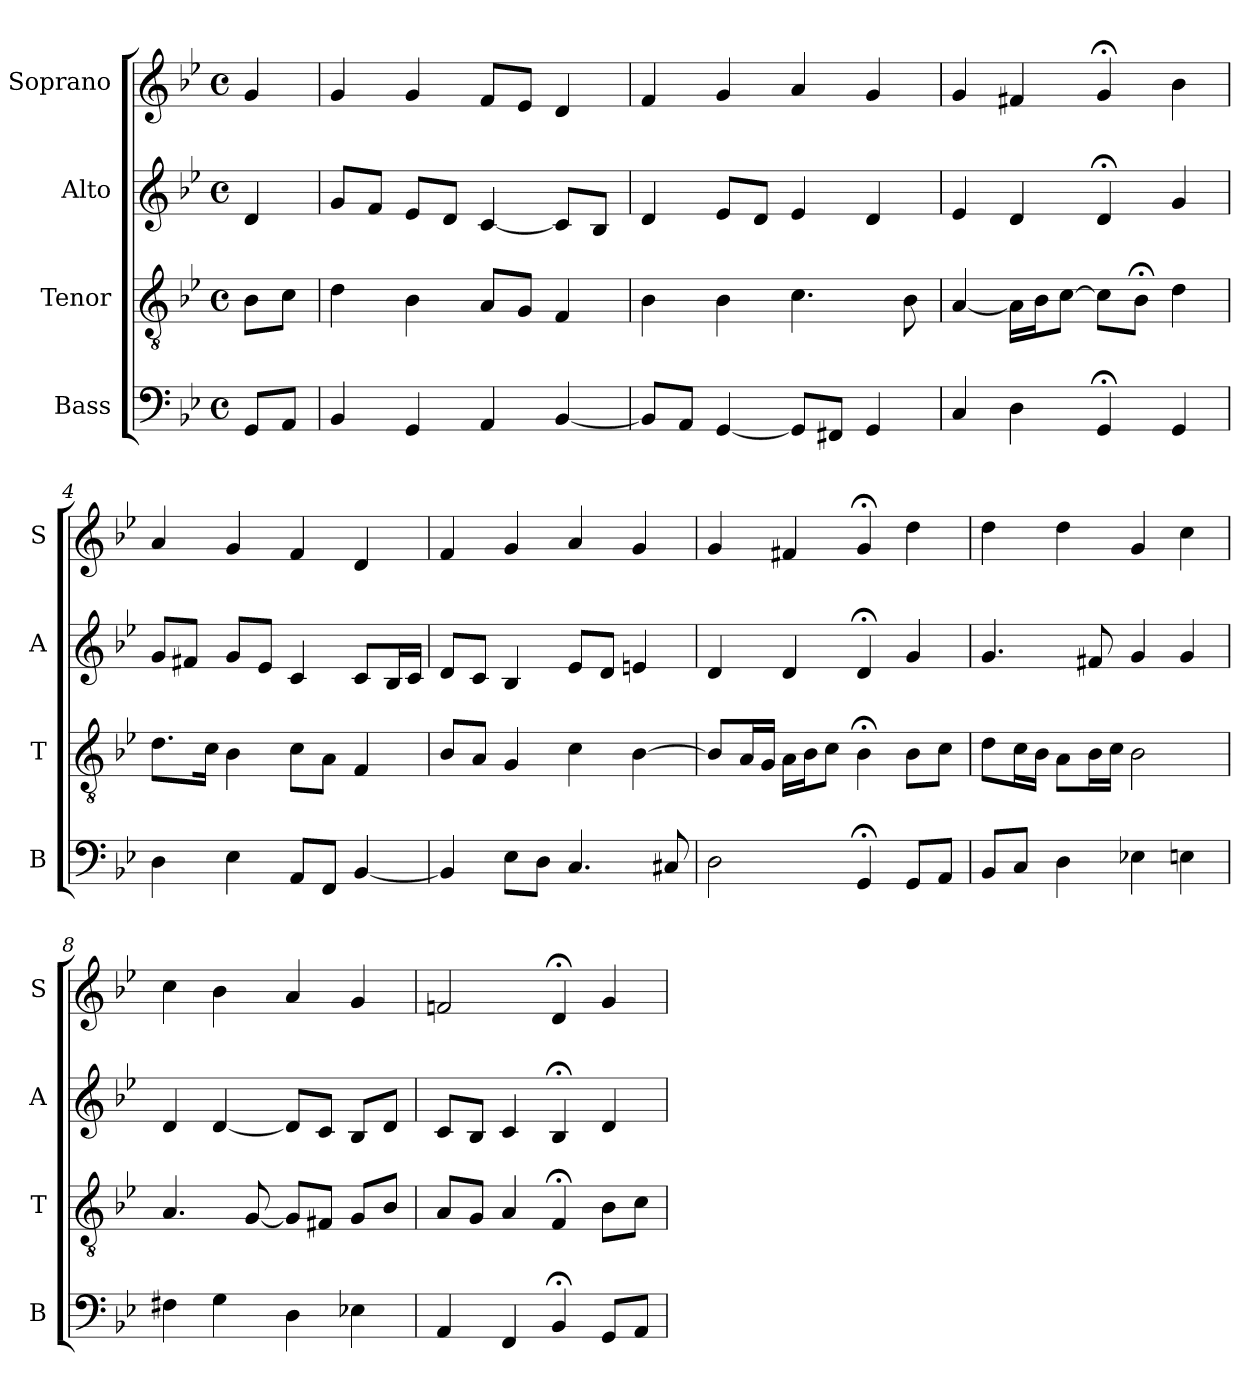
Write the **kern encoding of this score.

**kern	**kern	**kern	**kern
*part4	*part3	*part2	*part1
*staff4	*staff3	*staff2	*staff1
*I"Bass	*I"Tenor	*I"Alto	*I"Soprano
*I'B	*I'T	*I'A	*I'S
*clefF4	*clefGv2	*clefG2	*clefG2
*k[b-e-]	*k[b-e-]	*k[b-e-]	*k[b-e-]
*g:	*g:	*g:	*g:
*M4/4	*M4/4	*M4/4	*M4/4
*met(c)	*met(c)	*met(c)	*met(c)
*MM100	*MM100	*MM100	*MM100
=	=	=	=
8GGL	8B-L	4d	4g
8AAJ	8cJ	.	.
=1	=1	=1	=1
4BB-	4d	8gL	4g
.	.	8fJ	.
4GG	4B-	8e-L	4g
.	.	8dJ	.
4AA	8AL	[4c	8fL
.	8GJ	.	8e-J
[4BB-	4F	8cL]	4d
.	.	8B-J	.
=2	=2	=2	=2
8BB-L]	4B-	4d	4f
8AAJ	.	.	.
[4GG	4B-	8e-L	4g
.	.	8dJ	.
8GGL]	4.c	4e-	4a
8FF#XJ	.	.	.
4GG	.	4d	4g
.	8B-	.	.
=3	=3	=3	=3
4C	[4A	4e-	4g
4D	16ALL]	4d	4f#X
.	16B-J	.	.
.	[8cJ	.	.
4GG;<	8cL]	4d;<	4g;<
.	8B-;<J	.	.
4GG	4d	4g	4b-
=4	=4	=4	=4
4D	8.dL	8gL	4a
.	.	8f#XJ	.
.	16cJk	.	.
4E-	4B-	8gL	4g
.	.	8e-J	.
8AAL	8cL	4c	4f
8FFJ	8AJ	.	.
[4BB-	4F	8cL	4d
.	.	16B-L	.
.	.	16cJJ	.
=5	=5	=5	=5
4BB-]	8B-L	8dL	4f
.	8AJ	8cJ	.
8E-L	4G	4B-	4g
8DJ	.	.	.
4.C	4c	8e-L	4a
.	.	8dJ	.
.	[4B-	4en	4g
8C#X	.	.	.
=6	=6	=6	=6
2Di	8B-iL]	4di	4gi
.	16AL	.	.
.	16GJJ	.	.
.	16ALL	4d	4f#X
.	16B-J	.	.
.	8cJ	.	.
4GG;<	4B-;<	4d;<	4g;<
8GGL	8B-L	4g	4dd
8AAJ	8cJ	.	.
=7	=7	=7	=7
8BB-L	8dL	4.g	4dd
8CJ	16cL	.	.
.	16B-JJ	.	.
4D	8AL	.	4dd
.	16B-L	8f#X	.
.	16cJJ	.	.
4E-X	2B-	4g	4g
4En	.	4g	4cc
=8	=8	=8	=8
4F#X	4.A	4d	4cc
4G	.	[4d	4b-
.	[8G	.	.
4D	8GL]	8dL]	4a
.	8F#XJ	8cJ	.
4E-X	8GL	8B-L	4g
.	8B-J	8dJ	.
=9	=9	=9	=9
4AA	8AL	8cL	2fn
.	8GJ	8B-J	.
4FF	4A	4c	.
4BB-;<	4F;<	4B-;<	4d;<
8GGL	8B-L	4d	4g
8AAJ	8cJ	.	.
=	=	=	=
*-	*-	*-	*-
